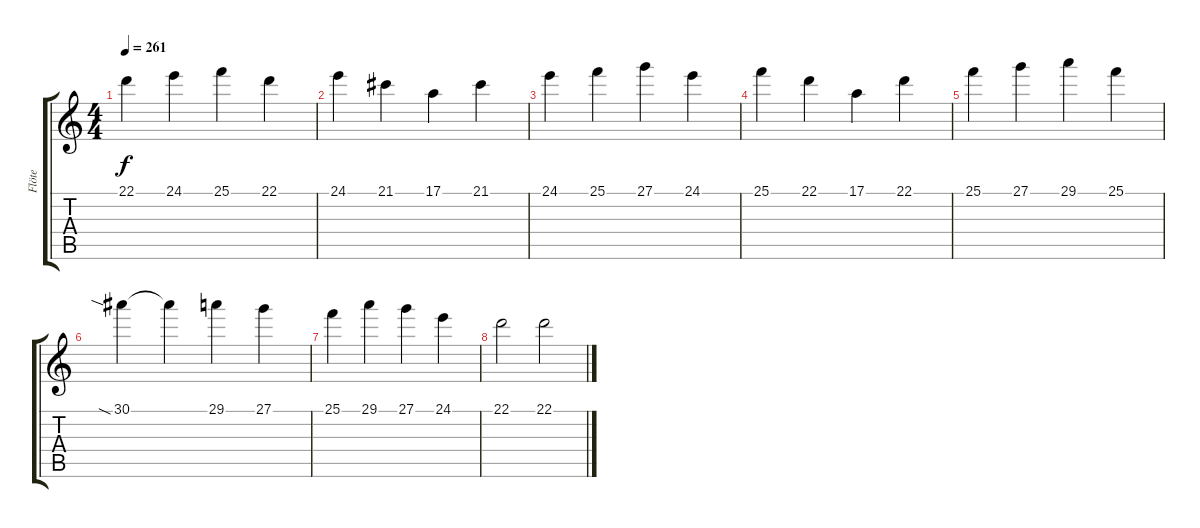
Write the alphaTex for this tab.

\track ("Flöte" "Flöte") {instrument flute}
\staff {score tabs}
\tuning (E4 B3 G3 D3 A2 E2) {hide}
\ts (4 4)
\tempo 261
\clef g2
\ks c
22.1.4{dy f} 24.1.4 25.1.4 22.1.4 |
24.1.4 21.1.4 17.1.4 21.1.4 |
24.1.4 25.1.4 27.1.4 24.1.4 |
25.1.4 22.1.4 17.1.4 22.1.4 |
25.1.4 27.1.4 29.1.4 25.1.4 |
30.1{sia}.4 30.1{t}.4 29.1.4 27.1.4 |
25.1.4 29.1.4 27.1.4 24.1.4 |
22.1.2 22.1.2
